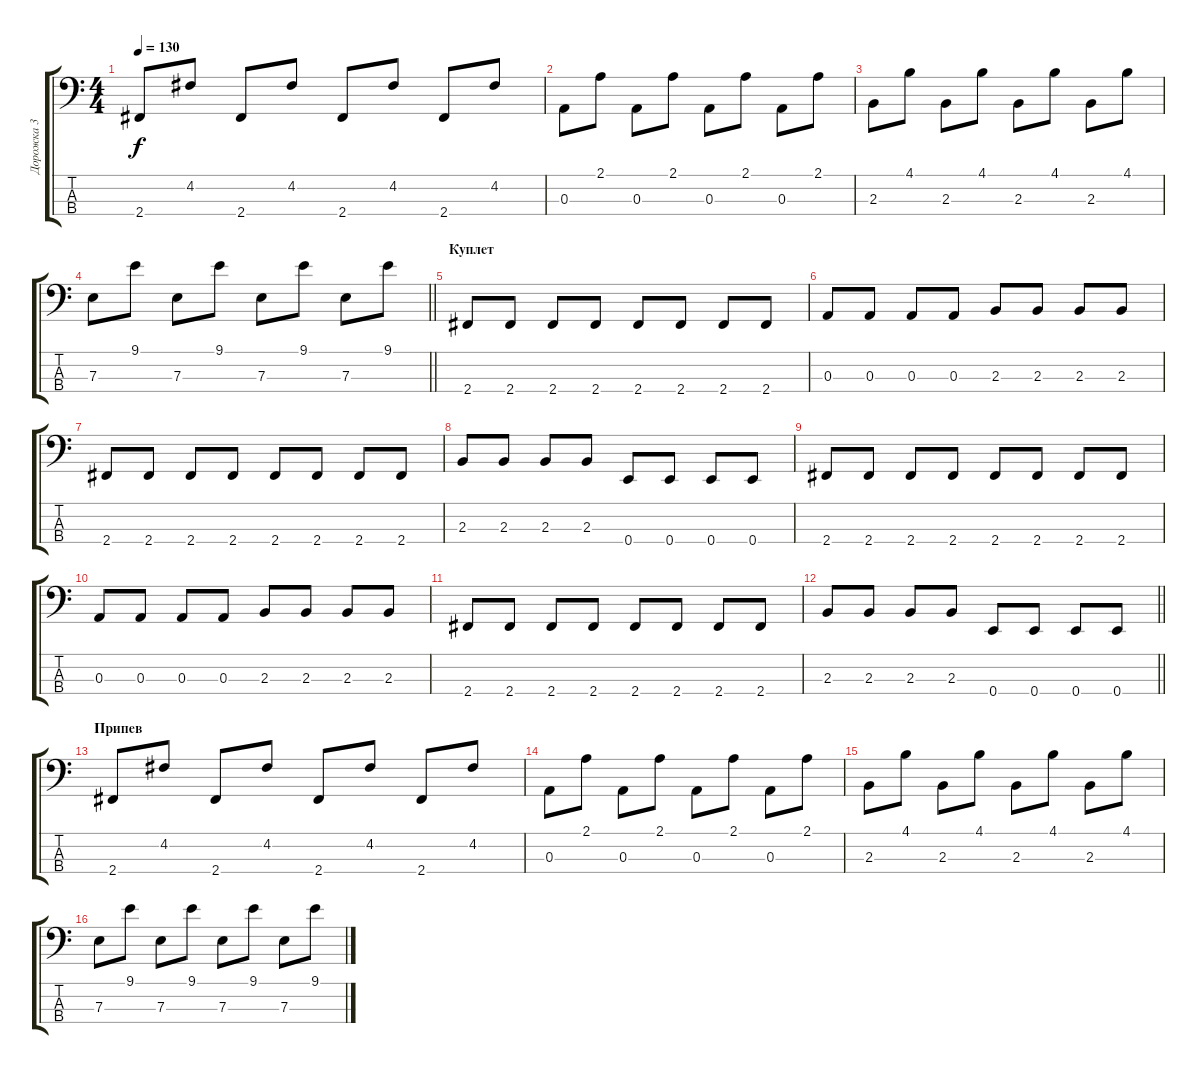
\track ("Дорожка 3" "Дорожка 3") {instrument electricbassfinger}
\staff {score tabs}
\tuning (G2 D2 A1 E1) {hide}
\ts (4 4)
\tempo 130
\clef f4
\ks c
2.4.8{dy f} 4.2.8 2.4.8 4.2.8 2.4.8 4.2.8 2.4.8 4.2.8 |
0.3.8 2.1.8 0.3.8 2.1.8 0.3.8 2.1.8 0.3.8 2.1.8 |
2.3.8 4.1.8 2.3.8 4.1.8 2.3.8 4.1.8 2.3.8 4.1.8 |
\barLineRight lightlight
7.3.8 9.1.8 7.3.8 9.1.8 7.3.8 9.1.8 7.3.8 9.1.8 |
\section ("" "Куплет")
2.4.8 2.4.8 2.4.8 2.4.8 2.4.8 2.4.8 2.4.8 2.4.8 |
0.3.8 0.3.8 0.3.8 0.3.8 2.3.8 2.3.8 2.3.8 2.3.8 |
2.4.8 2.4.8 2.4.8 2.4.8 2.4.8 2.4.8 2.4.8 2.4.8 |
2.3.8 2.3.8 2.3.8 2.3.8 0.4.8 0.4.8 0.4.8 0.4.8 |
2.4.8 2.4.8 2.4.8 2.4.8 2.4.8 2.4.8 2.4.8 2.4.8 |
0.3.8 0.3.8 0.3.8 0.3.8 2.3.8 2.3.8 2.3.8 2.3.8 |
2.4.8 2.4.8 2.4.8 2.4.8 2.4.8 2.4.8 2.4.8 2.4.8 |
\barLineRight lightlight
2.3.8 2.3.8 2.3.8 2.3.8 0.4.8 0.4.8 0.4.8 0.4.8 |
\section ("" "Припев")
2.4.8 4.2.8 2.4.8 4.2.8 2.4.8 4.2.8 2.4.8 4.2.8 |
0.3.8 2.1.8 0.3.8 2.1.8 0.3.8 2.1.8 0.3.8 2.1.8 |
2.3.8 4.1.8 2.3.8 4.1.8 2.3.8 4.1.8 2.3.8 4.1.8 |
7.3.8 9.1.8 7.3.8 9.1.8 7.3.8 9.1.8 7.3.8 9.1.8
